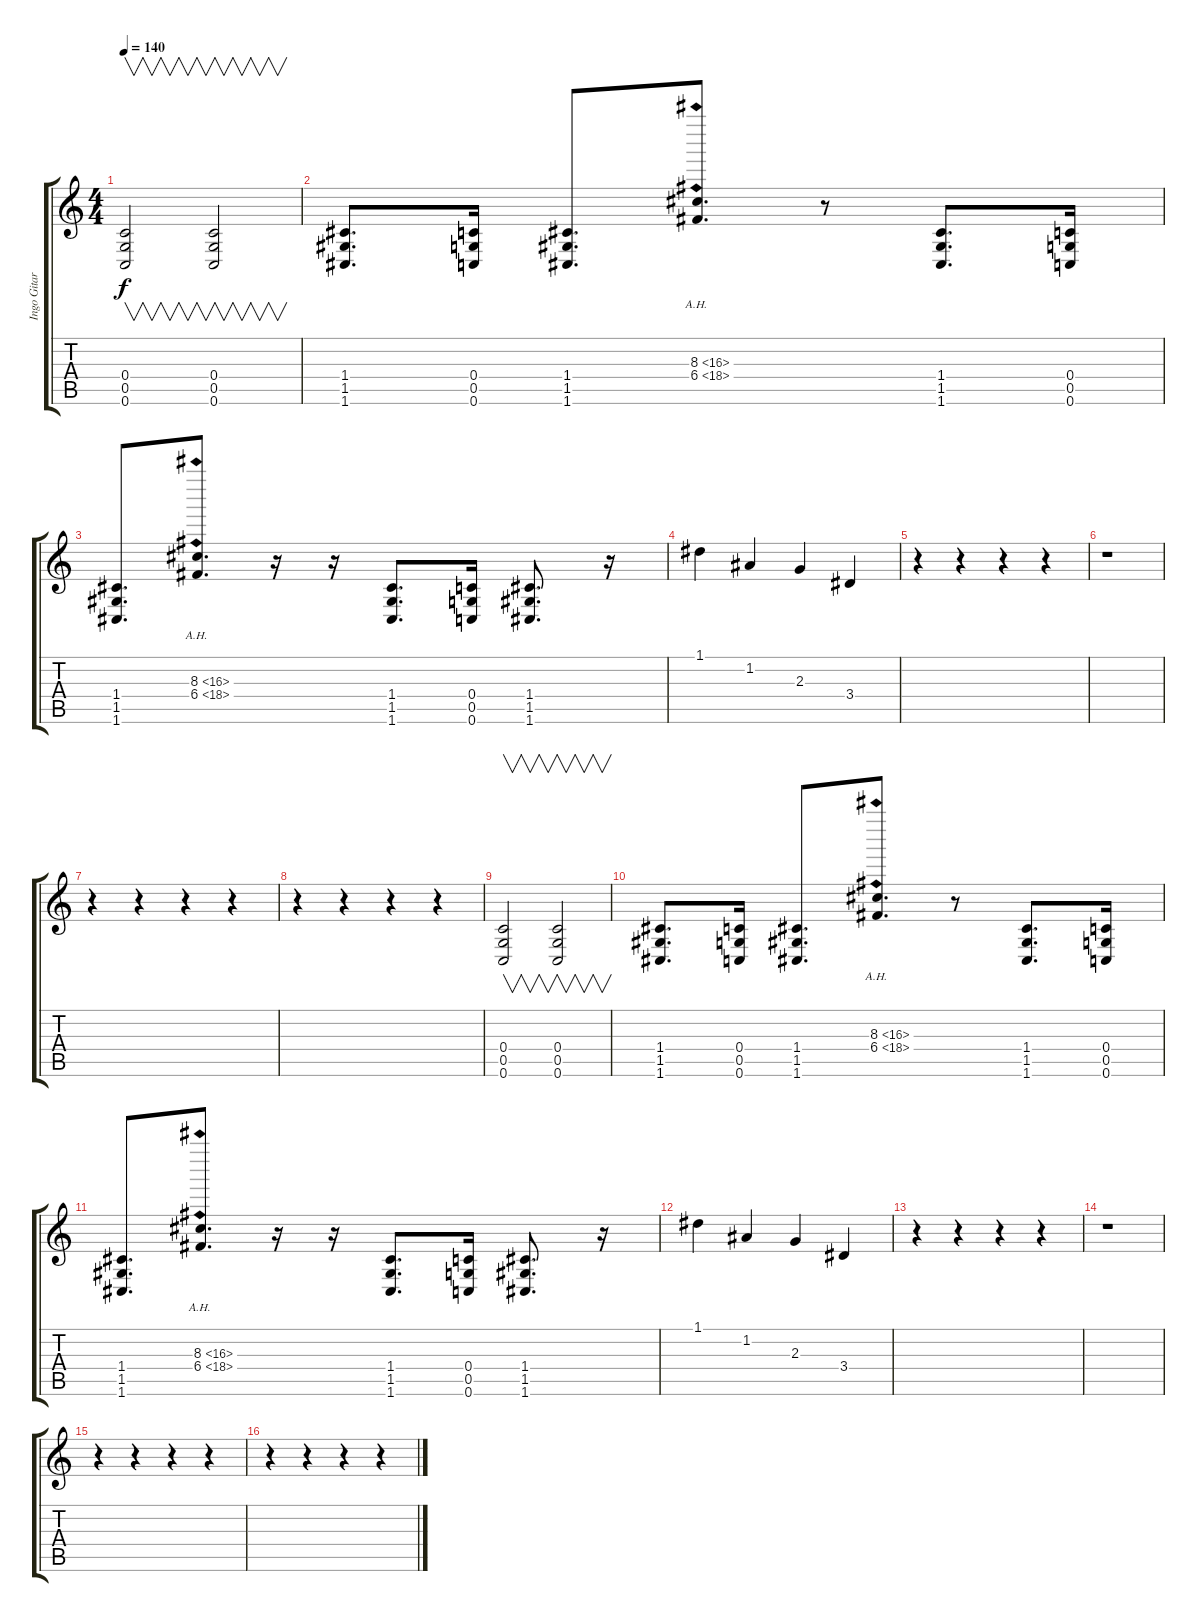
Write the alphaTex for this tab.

\track ("Ingo Gitarre" "Ingo Gitar") {instrument distortionguitar}
\staff {score tabs}
\tuning (D4 A3 F3 C3 G2 C2) {hide}
\ts (4 4)
\tempo 140
\clef g2
\ks c
(0.4 0.5 0.6).2{v dy f} (0.4 0.5 0.6).2{v} |
(1.4 1.5 1.6).8{d} (0.4 0.5 0.6).16 (1.4 1.5 1.6).8{d} (8.3{ah 8} 6.4{ah 12}).8{d} r.8 (1.4 1.5 1.6).8{d} (0.4 0.5 0.6).16 |
(1.4 1.5 1.6).8{d} (8.3{ah 8} 6.4{ah 12}).8{d} r.16 r.16 (1.4 1.5 1.6).8{d} (0.4 0.5 0.6).16 (1.4 1.5 1.6).8{d} r.16 |
1.1.4 1.2.4 2.3.4 3.4.4 |
r.4 r.4 r.4 r.4 |
r.1 |
r.4 r.4 r.4 r.4 |
r.4 r.4 r.4 r.4 |
(0.4 0.5 0.6).2{v} (0.4 0.5 0.6).2{v} |
(1.4 1.5 1.6).8{d} (0.4 0.5 0.6).16 (1.4 1.5 1.6).8{d} (8.3{ah 8} 6.4{ah 12}).8{d} r.8 (1.4 1.5 1.6).8{d} (0.4 0.5 0.6).16 |
(1.4 1.5 1.6).8{d} (8.3{ah 8} 6.4{ah 12}).8{d} r.16 r.16 (1.4 1.5 1.6).8{d} (0.4 0.5 0.6).16 (1.4 1.5 1.6).8{d} r.16 |
1.1.4 1.2.4 2.3.4 3.4.4 |
r.4 r.4 r.4 r.4 |
r.1 |
r.4 r.4 r.4 r.4 |
r.4 r.4 r.4 r.4
